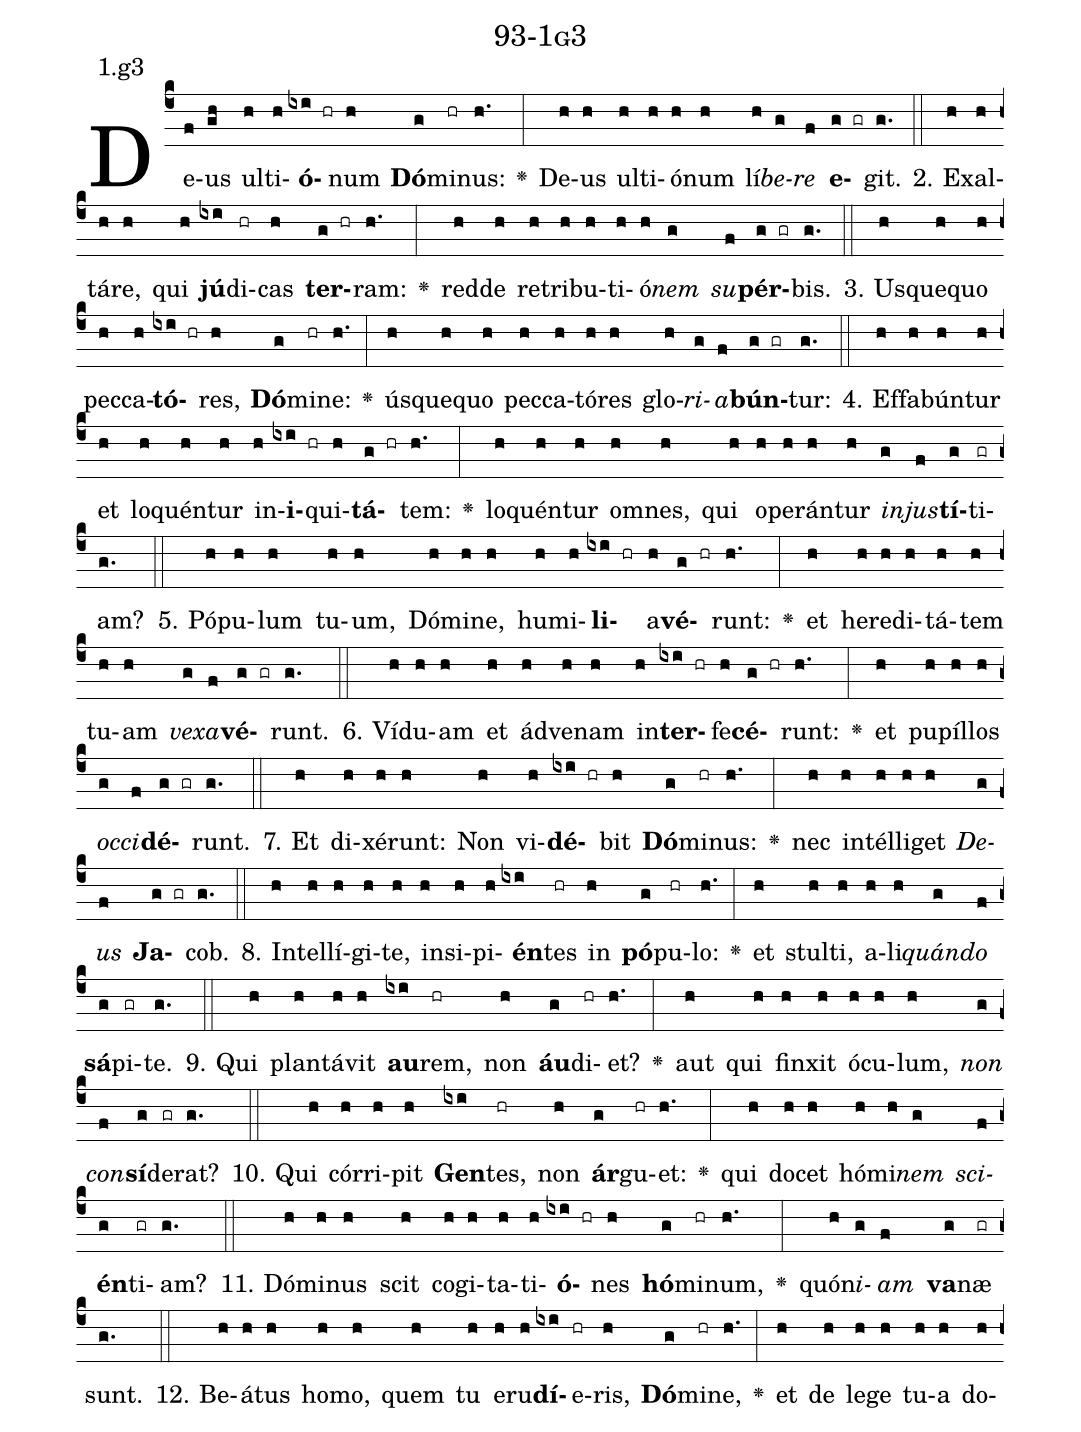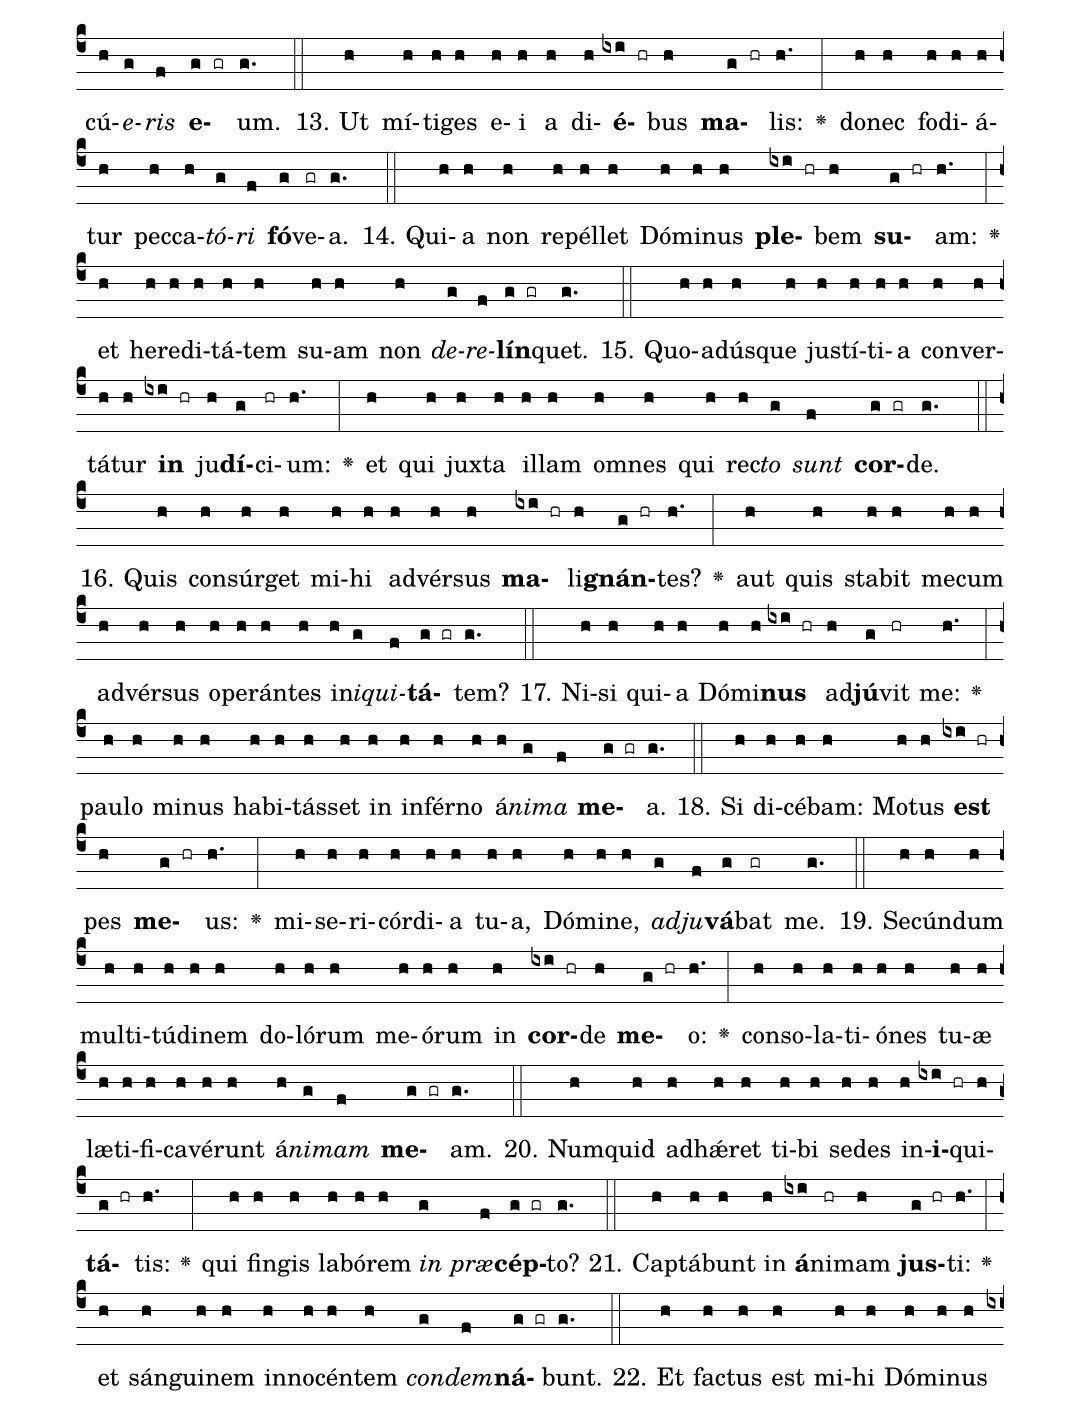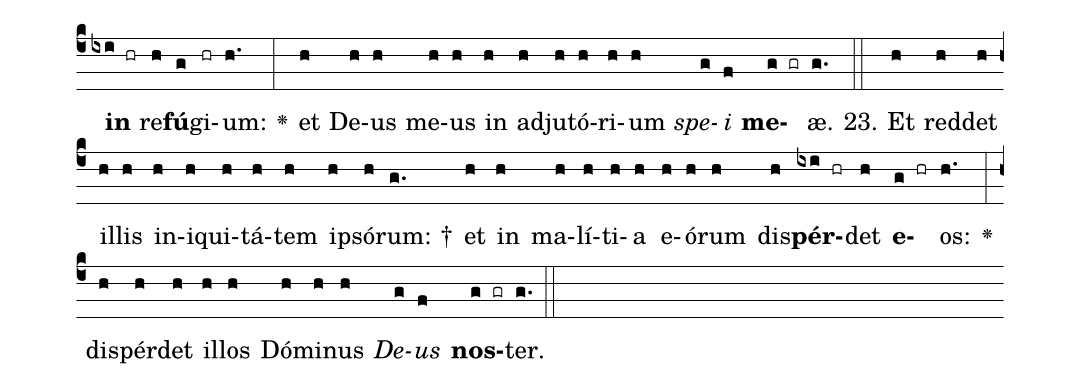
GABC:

name: 93-1g3;
annotation: 1.g3;
%%
(c4)De(f)us(gh) ul(h)ti(h)<b>ó</b>(ixi hr)num(h) <b>Dó</b>(g)mi(hr)nus:(h.) <v>\greheightstar</v>(:) De(h)us(h) ul(h)ti(h)ó(h)num(h) lí(h)<i>be</i>(g)<i>re</i>(f) <b>e</b>(g gr)git.(g.) (::)
2. Ex(h)al(h)tá(h)re,(h) qui(h) <b>jú</b>(ixi)di(hr)cas(h) <b>ter</b>(g hr)ram:(h.) <v>\greheightstar</v>(:) red(h)de(h) re(h)tri(h)bu(h)ti(h)ó(h)<i>nem</i>(g) <i>su</i>(f)<b>pér</b>(g gr)bis.(g.) (::)
3. Us(h)que(h)quo(h) pec(h)ca(h)<b>tó</b>(ixi hr)res,(h) <b>Dó</b>(g)mi(hr)ne:(h.) <v>\greheightstar</v>(:) ús(h)que(h)quo(h) pec(h)ca(h)tó(h)res(h) glo(h)<i>ri</i>(g)<i>a</i>(f)<b>bún</b>(g gr)tur:(g.) (::)
4. Ef(h)fa(h)bún(h)tur(h) et(h) lo(h)quén(h)tur(h) in(h)<b>i</b>(ixi hr)qui(h)<b>tá</b>(g hr)tem:(h.) <v>\greheightstar</v>(:) lo(h)quén(h)tur(h) om(h)nes,(h) qui(h) o(h)pe(h)rán(h)tur(h) <i>in</i>(g)<i>jus</i>(f)<b>tí</b>(g)ti(gr)am?(g.) (::)
5. Pó(h)pu(h)lum(h) tu(h)um,(h) Dó(h)mi(h)ne,(h) hu(h)mi(h)<b>li</b>(ixi hr)a(h)<b>vé</b>(g hr)runt:(h.) <v>\greheightstar</v>(:) et(h) he(h)re(h)di(h)tá(h)tem(h) tu(h)am(h) <i>ve</i>(g)<i>xa</i>(f)<b>vé</b>(g gr)runt.(g.) (::)
6. Ví(h)du(h)am(h) et(h) ád(h)ve(h)nam(h) in(h)<b>ter</b>(ixi hr)fe(h)<b>cé</b>(g hr)runt:(h.) <v>\greheightstar</v>(:) et(h) pu(h)píl(h)los(h) <i>oc</i>(g)<i>ci</i>(f)<b>dé</b>(g gr)runt.(g.) (::)
7. Et(h) di(h)xé(h)runt:(h) Non(h) vi(h)<b>dé</b>(ixi hr)bit(h) <b>Dó</b>(g)mi(hr)nus:(h.) <v>\greheightstar</v>(:) nec(h) in(h)tél(h)li(h)get(h) <i>De</i>(g)<i>us</i>(f) <b>Ja</b>(g gr)cob.(g.) (::)
8. In(h)tel(h)lí(h)gi(h)te,(h) in(h)si(h)pi(h)<b>én</b>(ixi)tes(hr) in(h) <b>pó</b>(g)pu(hr)lo:(h.) <v>\greheightstar</v>(:) et(h) stul(h)ti,(h) a(h)li(h)<i>quán</i>(g)<i>do</i>(f) <b>sá</b>(g)pi(gr)te.(g.) (::)
9. Qui(h) plan(h)tá(h)vit(h) <b>au</b>(ixi)rem,(hr) non(h) <b>áu</b>(g)di(hr)et?(h.) <v>\greheightstar</v>(:) aut(h) qui(h) fin(h)xit(h) ó(h)cu(h)lum,(h) <i>non</i>(g) <i>con</i>(f)<b>sí</b>(g)de(gr)rat?(g.) (::)
10. Qui(h) cór(h)ri(h)pit(h) <b>Gen</b>(ixi)tes,(hr) non(h) <b>ár</b>(g)gu(hr)et:(h.) <v>\greheightstar</v>(:) qui(h) do(h)cet(h) hó(h)mi(h)<i>nem</i>(g) <i>sci</i>(f)<b>én</b>(g)ti(gr)am?(g.) (::)
11. Dó(h)mi(h)nus(h) scit(h) co(h)gi(h)ta(h)ti(h)<b>ó</b>(ixi hr)nes(h) <b>hó</b>(g)mi(hr)num,(h.) <v>\greheightstar</v>(:) quón(h)<i>i</i>(g)<i>am</i>(f) <b>va</b>(g)næ(gr) sunt.(g.) (::)
12. Be(h)á(h)tus(h) ho(h)mo,(h) quem(h) tu(h) e(h)ru(h)<b>dí</b>(ixi)e(hr)ris,(h) <b>Dó</b>(g)mi(hr)ne,(h.) <v>\greheightstar</v>(:) et(h) de(h) le(h)ge(h) tu(h)a(h) do(h)cú(h)<i>e</i>(g)<i>ris</i>(f) <b>e</b>(g gr)um.(g.) (::)
13. Ut(h) mí(h)ti(h)ges(h) e(h)i(h) a(h) di(h)<b>é</b>(ixi hr)bus(h) <b>ma</b>(g hr)lis:(h.) <v>\greheightstar</v>(:) do(h)nec(h) fo(h)di(h)á(h)tur(h) pec(h)ca(h)<i>tó</i>(g)<i>ri</i>(f) <b>fó</b>(g)ve(gr)a.(g.) (::)
14. Qui(h)a(h) non(h) re(h)pél(h)let(h) Dó(h)mi(h)nus(h) <b>ple</b>(ixi hr)bem(h) <b>su</b>(g hr)am:(h.) <v>\greheightstar</v>(:) et(h) he(h)re(h)di(h)tá(h)tem(h) su(h)am(h) non(h) <i>de</i>(g)<i>re</i>(f)<b>lín</b>(g gr)quet.(g.) (::)
15. Quo(h)ad(h)ús(h)que(h) jus(h)tí(h)ti(h)a(h) con(h)ver(h)tá(h)tur(h) <b>in</b>(ixi hr) ju(h)<b>dí</b>(g)ci(hr)um:(h.) <v>\greheightstar</v>(:) et(h) qui(h) jux(h)ta(h) il(h)lam(h) om(h)nes(h) qui(h) rec(h)<i>to</i>(g) <i>sunt</i>(f) <b>cor</b>(g gr)de.(g.) (::)
16. Quis(h) con(h)súr(h)get(h) mi(h)hi(h) ad(h)vér(h)sus(h) <b>ma</b>(ixi hr)li(h)<b>gnán</b>(g hr)tes?(h.) <v>\greheightstar</v>(:) aut(h) quis(h) sta(h)bit(h) me(h)cum(h) ad(h)vér(h)sus(h) o(h)pe(h)rán(h)tes(h) in(h)<i>i</i>(g)<i>qui</i>(f)<b>tá</b>(g gr)tem?(g.) (::)
17. Ni(h)si(h) qui(h)a(h) Dó(h)mi(h)<b>nus</b>(ixi hr) ad(h)<b>jú</b>(g)vit(hr) me:(h.) <v>\greheightstar</v>(:) pau(h)lo(h) mi(h)nus(h) ha(h)bi(h)tás(h)set(h) in(h) in(h)fér(h)no(h) á(h)<i>ni</i>(g)<i>ma</i>(f) <b>me</b>(g gr)a.(g.) (::)
18. Si(h) di(h)cé(h)bam:(h) Mo(h)tus(h) <b>est</b>(ixi hr) pes(h) <b>me</b>(g hr)us:(h.) <v>\greheightstar</v>(:) mi(h)se(h)ri(h)cór(h)di(h)a(h) tu(h)a,(h) Dó(h)mi(h)ne,(h) <i>ad</i>(g)<i>ju</i>(f)<b>vá</b>(g)bat(gr) me.(g.) (::)
19. Se(h)cún(h)dum(h) mul(h)ti(h)tú(h)di(h)nem(h) do(h)ló(h)rum(h) me(h)ó(h)rum(h) in(h) <b>cor</b>(ixi hr)de(h) <b>me</b>(g hr)o:(h.) <v>\greheightstar</v>(:) con(h)so(h)la(h)ti(h)ó(h)nes(h) tu(h)æ(h) læ(h)ti(h)fi(h)ca(h)vé(h)runt(h) á(h)<i>ni</i>(g)<i>mam</i>(f) <b>me</b>(g gr)am.(g.) (::)
20. Num(h)quid(h) ad(h)hǽ(h)ret(h) ti(h)bi(h) se(h)des(h) in(h)<b>i</b>(ixi hr)qui(h)<b>tá</b>(g hr)tis:(h.) <v>\greheightstar</v>(:) qui(h) fin(h)gis(h) la(h)bó(h)rem(h) <i>in</i>(g) <i>præ</i>(f)<b>cép</b>(g gr)to?(g.) (::)
21. Cap(h)tá(h)bunt(h) in(h) <b>á</b>(ixi)ni(hr)mam(h) <b>jus</b>(g hr)ti:(h.) <v>\greheightstar</v>(:) et(h) sán(h)gui(h)nem(h) in(h)no(h)cén(h)tem(h) <i>con</i>(g)<i>dem</i>(f)<b>ná</b>(g gr)bunt.(g.) (::)
22. Et(h) fac(h)tus(h) est(h) mi(h)hi(h) Dó(h)mi(h)nus(h) <b>in</b>(ixi hr) re(h)<b>fú</b>(g)gi(hr)um:(h.) <v>\greheightstar</v>(:) et(h) De(h)us(h) me(h)us(h) in(h) ad(h)ju(h)tó(h)ri(h)um(h) <i>spe</i>(g)<i>i</i>(f) <b>me</b>(g gr)æ.(g.) (::)
23. Et(h) red(h)det(h) il(h)lis(h) in(h)i(h)qui(h)tá(h)tem(h) ip(h)só(h)rum: †(g.) et(h) in(h) ma(h)lí(h)ti(h)a(h) e(h)ó(h)rum(h) dis(h)<b>pér</b>(ixi hr)det(h) <b>e</b>(g hr)os:(h.) <v>\greheightstar</v>(:) dis(h)pér(h)det(h) il(h)los(h) Dó(h)mi(h)nus(h) <i>De</i>(g)<i>us</i>(f) <b>nos</b>(g gr)ter.(g.) (::)
